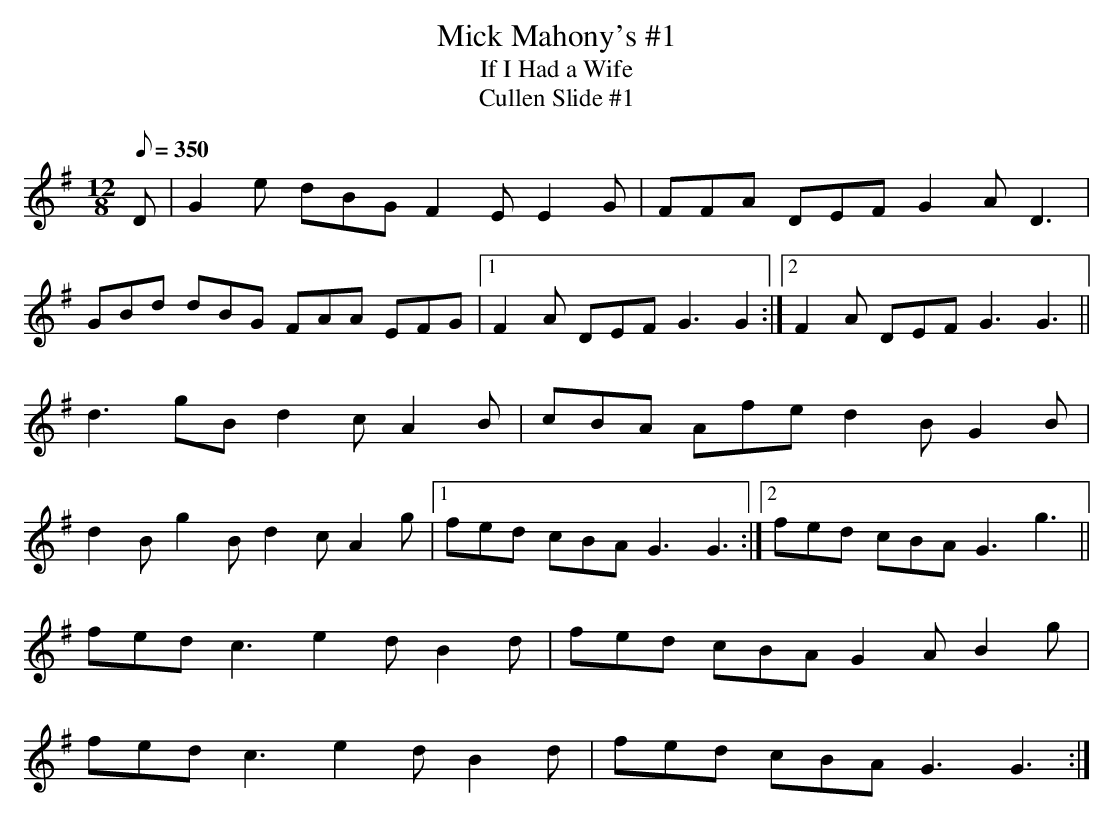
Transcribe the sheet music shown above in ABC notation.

X:1
T: Mick Mahony's #1
T: If I Had a Wife
T: Cullen Slide #1
L: 1/8
M: 12/8
Q: 350
K: G
D|G2e dBG F2E E2G|FFA DEF G2A D3|
GBd dBG FAA EFG|1 F2A DEF G3 G2 :|2\
F2A DEF G3 G3||
d3 gB d2c A2B|cBA Afe d2B G2B|
d2B g2B d2c A2g|1 fed cBA G3 G3 :|2\
fed cBA G3 g3||
fed c3 e2d B2d|fed cBA G2A B2g|
fed c3 e2d B2d|fed cBA G3 G3 :|
